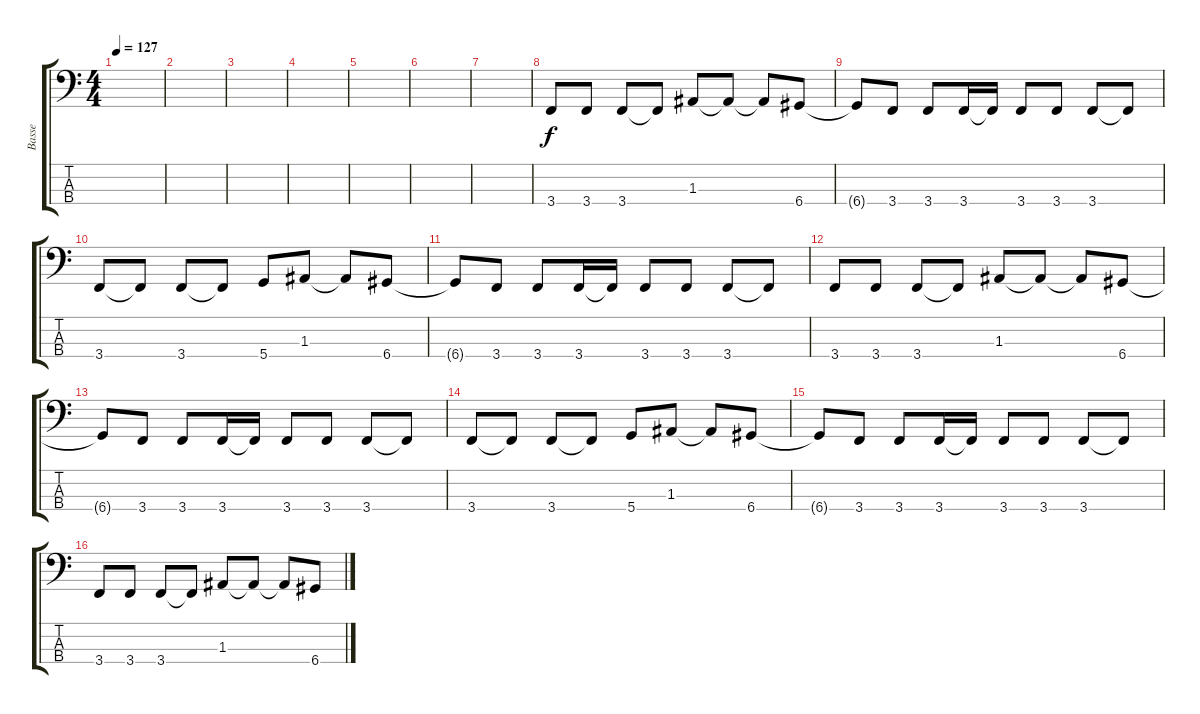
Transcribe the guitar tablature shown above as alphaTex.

\track ("Basse" "Basse") {instrument electricbassfinger}
\staff {score tabs}
\tuning (G2 D2 A1 D1) {hide}
\ts (4 4)
\tempo 127
\clef f4
\ks c
|
|
|
|
|
|
|
3.4.8 3.4.8 3.4.8 3.4{t}.8 1.3.8 1.3{t}.8 1.3{t}.8 6.4.8 |
6.4{t}.8 3.4.8 3.4.8 3.4.16 3.4{t}.16 3.4.8 3.4.8 3.4.8 3.4{t}.8 |
3.4.8 3.4{t}.8 3.4.8 3.4{t}.8 5.4.8 1.3.8 1.3{t}.8 6.4.8 |
6.4{t}.8 3.4.8 3.4.8 3.4.16 3.4{t}.16 3.4.8 3.4.8 3.4.8 3.4{t}.8 |
3.4.8 3.4.8 3.4.8 3.4{t}.8 1.3.8 1.3{t}.8 1.3{t}.8 6.4.8 |
6.4{t}.8 3.4.8 3.4.8 3.4.16 3.4{t}.16 3.4.8 3.4.8 3.4.8 3.4{t}.8 |
3.4.8 3.4{t}.8 3.4.8 3.4{t}.8 5.4.8 1.3.8 1.3{t}.8 6.4.8 |
6.4{t}.8 3.4.8 3.4.8 3.4.16 3.4{t}.16 3.4.8 3.4.8 3.4.8 3.4{t}.8 |
3.4.8 3.4.8 3.4.8 3.4{t}.8 1.3.8 1.3{t}.8 1.3{t}.8 6.4.8
